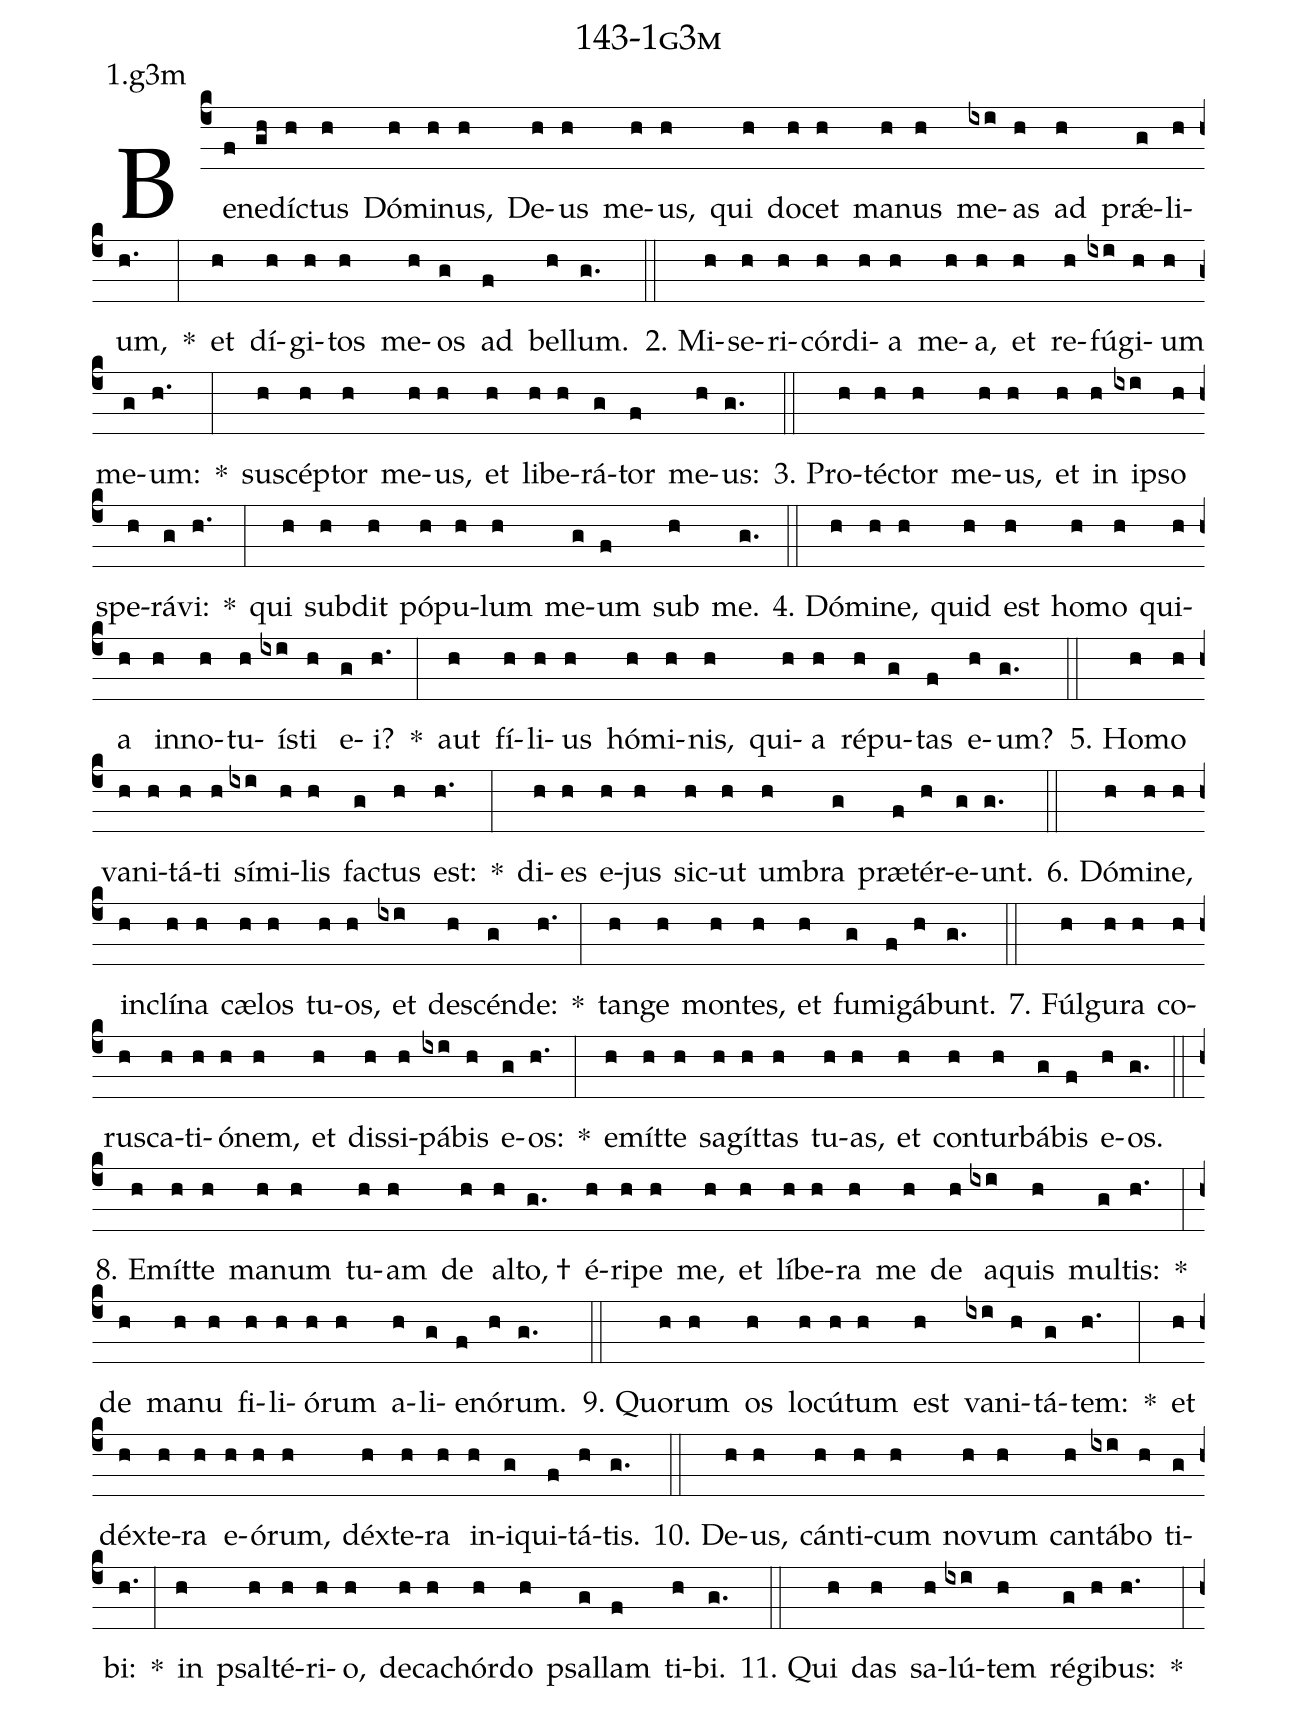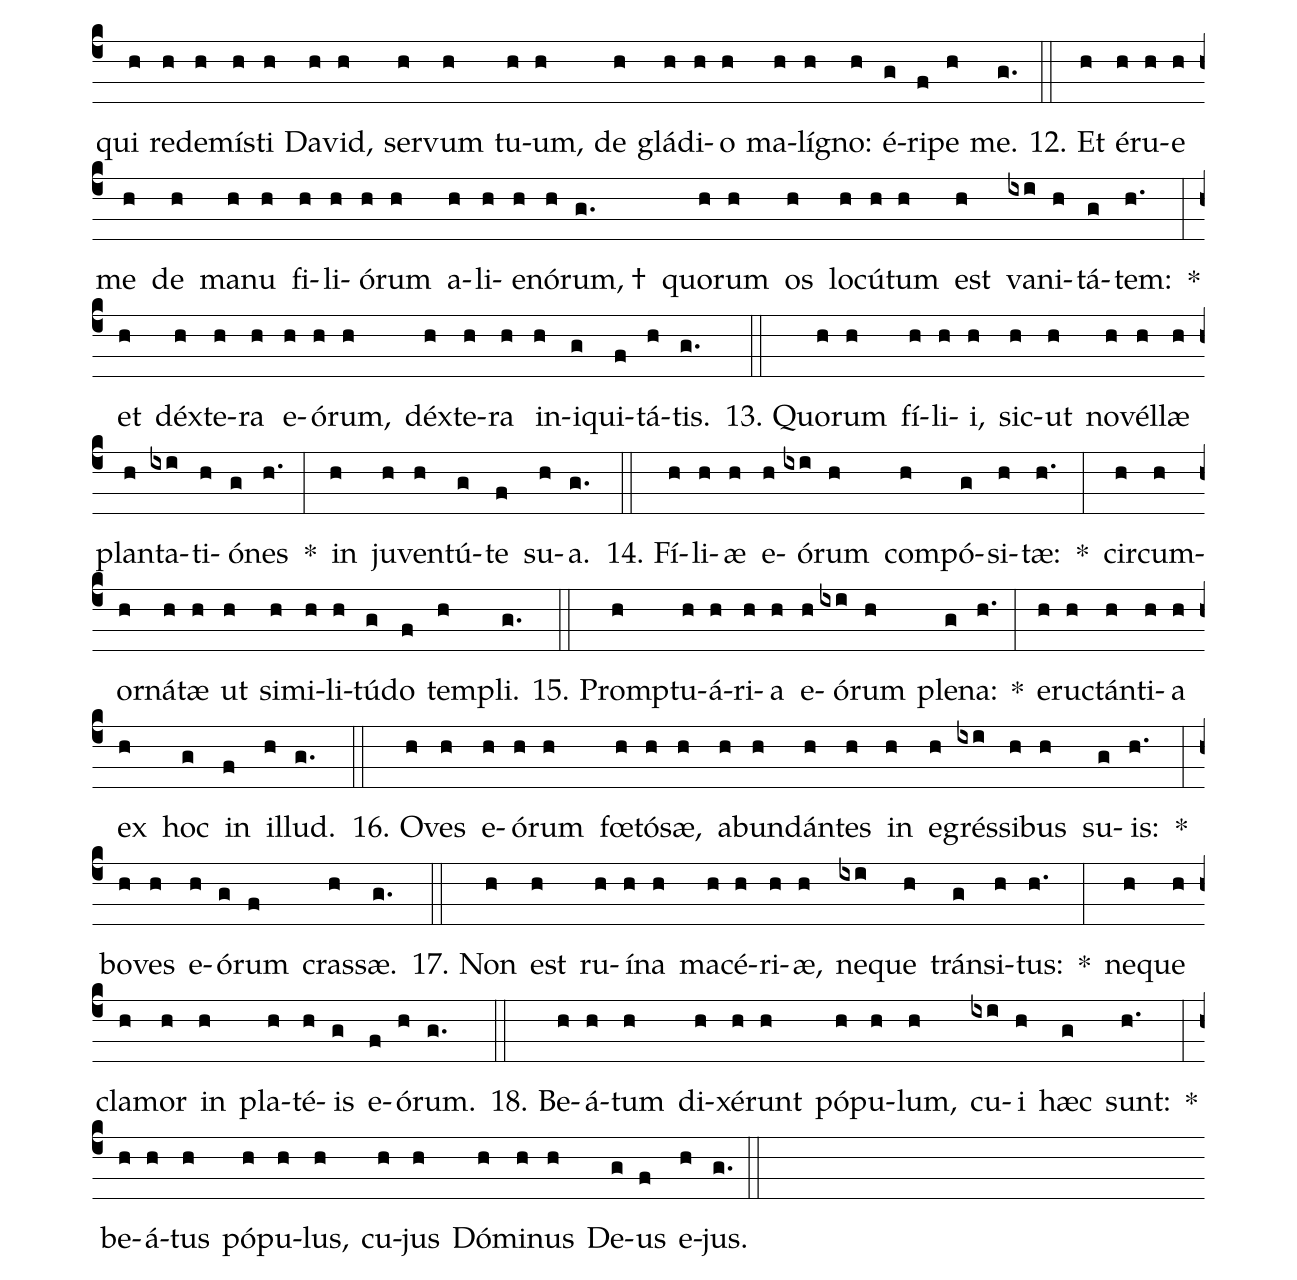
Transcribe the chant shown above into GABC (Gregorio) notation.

name: 143-1g3m;
annotation: 1.g3m;
%%
(c4)Be(f)ne(gh)díc(h)tus(h) Dó(h)mi(h)nus,(h) De(h)us(h) me(h)us,(h) qui(h) do(h)cet(h) ma(h)nus(h) me(ixi)as(h) ad(h) prǽ(g)li(h)um,(h.) *(:) et(h) dí(h)gi(h)tos(h) me(h)os(g) ad(f) bel(h)lum.(g.) (::)
2. Mi(h)se(h)ri(h)cór(h)di(h)a(h) me(h)a,(h) et(h) re(h)fú(ixi)gi(h)um(h) me(g)um:(h.) *(:) su(h)scép(h)tor(h) me(h)us,(h) et(h) li(h)be(h)rá(g)tor(f) me(h)us:(g.) (::)
3. Pro(h)téc(h)tor(h) me(h)us,(h) et(h) in(h) ip(ixi)so(h) spe(h)rá(g)vi:(h.) *(:) qui(h) sub(h)dit(h) pó(h)pu(h)lum(h) me(g)um(f) sub(h) me.(g.) (::)
4. Dó(h)mi(h)ne,(h) quid(h) est(h) ho(h)mo(h) qui(h)a(h) in(h)no(h)tu(h)ís(ixi)ti(h) e(g)i?(h.) *(:) aut(h) fí(h)li(h)us(h) hó(h)mi(h)nis,(h) qui(h)a(h) ré(h)pu(g)tas(f) e(h)um?(g.) (::)
5. Ho(h)mo(h) va(h)ni(h)tá(h)ti(h) sí(ixi)mi(h)lis(h) fac(g)tus(h) est:(h.) *(:) di(h)es(h) e(h)jus(h) sic(h)ut(h) um(h)bra(g) præ(f)tér(h)e(g)unt.(g.) (::)
6. Dó(h)mi(h)ne,(h) in(h)clí(h)na(h) cæ(h)los(h) tu(h)os,(h) et(ixi) de(h)scén(g)de:(h.) *(:) tan(h)ge(h) mon(h)tes,(h) et(h) fu(g)mi(f)gá(h)bunt.(g.) (::)
7. Fúl(h)gu(h)ra(h) co(h)rus(h)ca(h)ti(h)ó(h)nem,(h) et(h) dis(h)si(h)pá(ixi)bis(h) e(g)os:(h.) *(:) e(h)mít(h)te(h) sa(h)gít(h)tas(h) tu(h)as,(h) et(h) con(h)tur(h)bá(g)bis(f) e(h)os.(g.) (::)
8. E(h)mít(h)te(h) ma(h)num(h) tu(h)am(h) de(h) al(h)to, †(g.) é(h)ri(h)pe(h) me,(h) et(h) lí(h)be(h)ra(h) me(h) de(h) a(ixi)quis(h) mul(g)tis:(h.) *(:) de(h) ma(h)nu(h) fi(h)li(h)ó(h)rum(h) a(h)li(g)e(f)nó(h)rum.(g.) (::)
9. Quo(h)rum(h) os(h) lo(h)cú(h)tum(h) est(h) va(ixi)ni(h)tá(g)tem:(h.) *(:) et(h) déx(h)te(h)ra(h) e(h)ó(h)rum,(h) déx(h)te(h)ra(h) in(h)i(g)qui(f)tá(h)tis.(g.) (::)
10. De(h)us,(h) cán(h)ti(h)cum(h) no(h)vum(h) can(h)tá(ixi)bo(h) ti(g)bi:(h.) *(:) in(h) psal(h)té(h)ri(h)o,(h) de(h)ca(h)chór(h)do(h) psal(g)lam(f) ti(h)bi.(g.) (::)
11. Qui(h) das(h) sa(h)lú(ixi)tem(h) ré(g)gi(h)bus:(h.) *(:) qui(h) red(h)e(h)mís(h)ti(h) Da(h)vid,(h) ser(h)vum(h) tu(h)um,(h) de(h) glá(h)di(h)o(h) ma(h)lí(h)gno:(h) é(g)ri(f)pe(h) me.(g.) (::)
12. Et(h) é(h)ru(h)e(h) me(h) de(h) ma(h)nu(h) fi(h)li(h)ó(h)rum(h) a(h)li(h)e(h)nó(h)rum, †(g.) quo(h)rum(h) os(h) lo(h)cú(h)tum(h) est(h) va(ixi)ni(h)tá(g)tem:(h.) *(:) et(h) déx(h)te(h)ra(h) e(h)ó(h)rum,(h) déx(h)te(h)ra(h) in(h)i(g)qui(f)tá(h)tis.(g.) (::)
13. Quo(h)rum(h) fí(h)li(h)i,(h) sic(h)ut(h) no(h)vél(h)læ(h) plan(h)ta(ixi)ti(h)ó(g)nes(h.) *(:) in(h) ju(h)ven(h)tú(g)te(f) su(h)a.(g.) (::)
14. Fí(h)li(h)æ(h) e(h)ó(ixi)rum(h) com(h)pó(g)si(h)tæ:(h.) *(:) cir(h)cum(h)or(h)ná(h)tæ(h) ut(h) si(h)mi(h)li(h)tú(g)do(f) tem(h)pli.(g.) (::)
15. Promp(h)tu(h)á(h)ri(h)a(h) e(h)ó(ixi)rum(h) ple(g)na:(h.) *(:) e(h)ruc(h)tán(h)ti(h)a(h) ex(h) hoc(g) in(f) il(h)lud.(g.) (::)
16. O(h)ves(h) e(h)ó(h)rum(h) fœ(h)tó(h)sæ,(h) ab(h)un(h)dán(h)tes(h) in(h) e(h)grés(ixi)si(h)bus(h) su(g)is:(h.) *(:) bo(h)ves(h) e(h)ó(g)rum(f) cras(h)sæ.(g.) (::)
17. Non(h) est(h) ru(h)í(h)na(h) ma(h)cé(h)ri(h)æ,(h) ne(ixi)que(h) tráns(g)i(h)tus:(h.) *(:) ne(h)que(h) cla(h)mor(h) in(h) pla(h)té(h)is(g) e(f)ó(h)rum.(g.) (::)
18. Be(h)á(h)tum(h) di(h)xé(h)runt(h) pó(h)pu(h)lum,(h) cu(ixi)i(h) hæc(g) sunt:(h.) *(:) be(h)á(h)tus(h) pó(h)pu(h)lus,(h) cu(h)jus(h) Dó(h)mi(h)nus(h) De(g)us(f) e(h)jus.(g.) (::)
